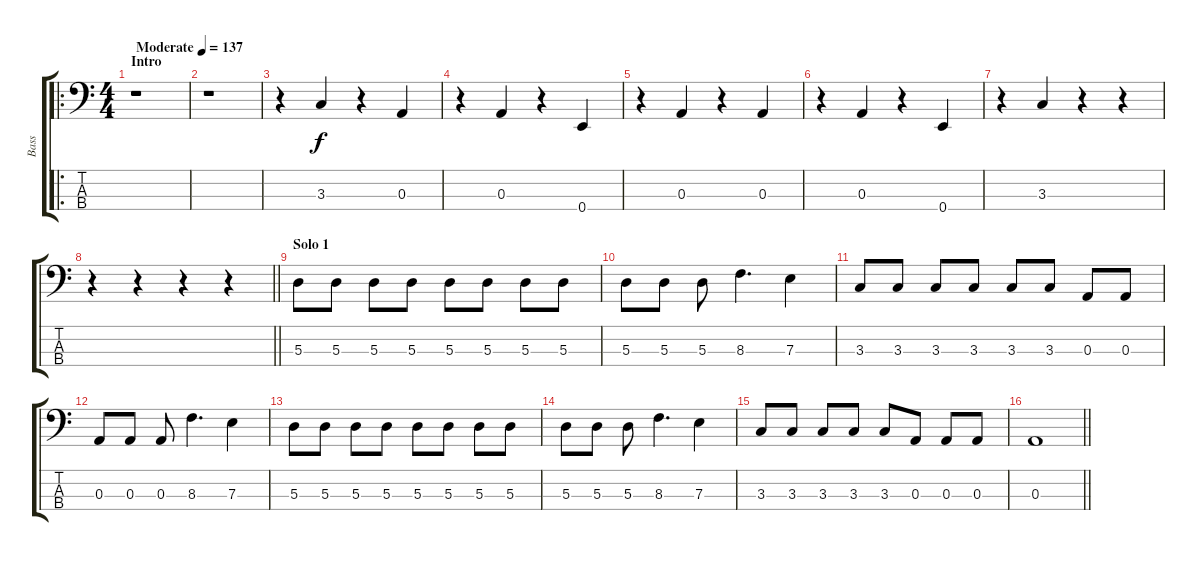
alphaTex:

\track ("Bass" "Bass") {instrument electricbassfinger}
\staff {score tabs}
\tuning (G2 D2 A1 E1) {hide}
\ro
\ts (4 4)
\section ("" "Intro")
\tempo (137 "Moderate")
\clef f4
\ks c
r.1{dy f instrument electricbassfinger} |
r.1 |
r.4 3.3.4 r.4 0.3.4 |
r.4 0.3.4 r.4 0.4.4 |
r.4 0.3.4 r.4 0.3.4 |
r.4 0.3.4 r.4 0.4.4 |
r.4 3.3.4 r.4 r.4 |
\barLineRight lightlight
r.4 r.4 r.4 r.4 |
\section ("" "Solo 1")
5.3.8 5.3.8 5.3.8 5.3.8 5.3.8 5.3.8 5.3.8 5.3.8 |
5.3.8 5.3.8 5.3.8 8.3.4{d} 7.3.4 |
3.3.8 3.3.8 3.3.8 3.3.8 3.3.8 3.3.8 0.3.8 0.3.8 |
0.3.8 0.3.8 0.3.8 8.3.4{d} 7.3.4 |
5.3.8 5.3.8 5.3.8 5.3.8 5.3.8 5.3.8 5.3.8 5.3.8 |
5.3.8 5.3.8 5.3.8 8.3.4{d} 7.3.4 |
3.3.8 3.3.8 3.3.8 3.3.8 3.3.8 0.3.8 0.3.8 0.3.8 |
\barLineRight lightlight
0.3.1
